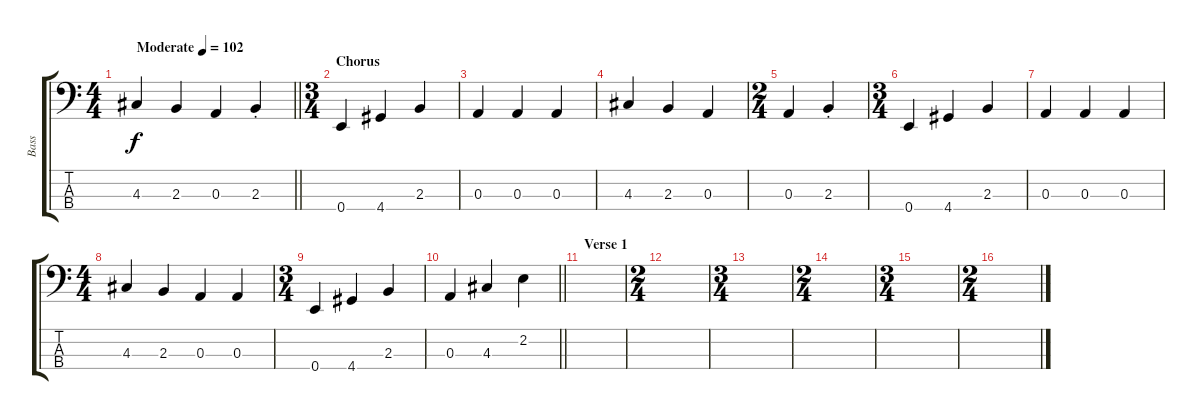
\track ("Bass" "Bass") {instrument electricbassfinger}
\staff {score tabs}
\tuning (G2 D2 A1 E1) {hide}
\ts (4 4)
\tempo (102 "Moderate")
\clef f4
\barLineRight lightlight
\ks c
4.3.4{dy f instrument electricbassfinger} 2.3.4 0.3.4 2.3{st}.4 |
\ts (3 4)
\section ("" "Chorus")
0.4.4 4.4.4 2.3.4 |
0.3.4 0.3.4 0.3.4 |
4.3.4 2.3.4 0.3.4 |
\ts (2 4)
0.3.4 2.3{st}.4 |
\ts (3 4)
0.4.4 4.4.4 2.3.4 |
0.3.4 0.3.4 0.3.4 |
\ts (4 4)
4.3.4 2.3.4 0.3.4 0.3.4 |
\ts (3 4)
0.4.4 4.4.4 2.3.4 |
\barLineRight lightlight
0.3.4 4.3.4 2.2.4 |
\section ("" "Verse 1")
|
\ts (2 4)
|
\ts (3 4)
|
\ts (2 4)
|
\ts (3 4)
|
\ts (2 4)
